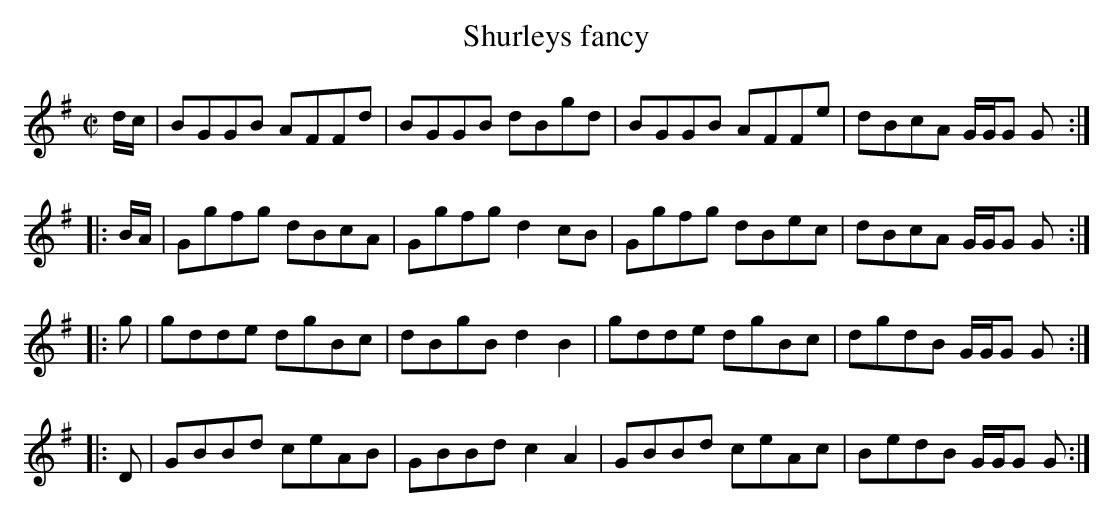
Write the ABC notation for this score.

X:1
T:Shurleys fancy
M:C|
K:G
d/c/|\
BGGB AFFd| BGGB dBgd| BGGB AFFe| dBcA G/G/G G:|
|:B/A/|\
Ggfg dBcA| Ggfg d2cB| Ggfg dBec| dBcA G/G/G G:|
|:g|\
gdde dgBc| dBgB d2B2| gdde dgBc| dgdB G/G/G G:|
|:D|\
GBBd ceAB| GBBd c2A2| GBBd ceAc| BedB G/G/G G:|
